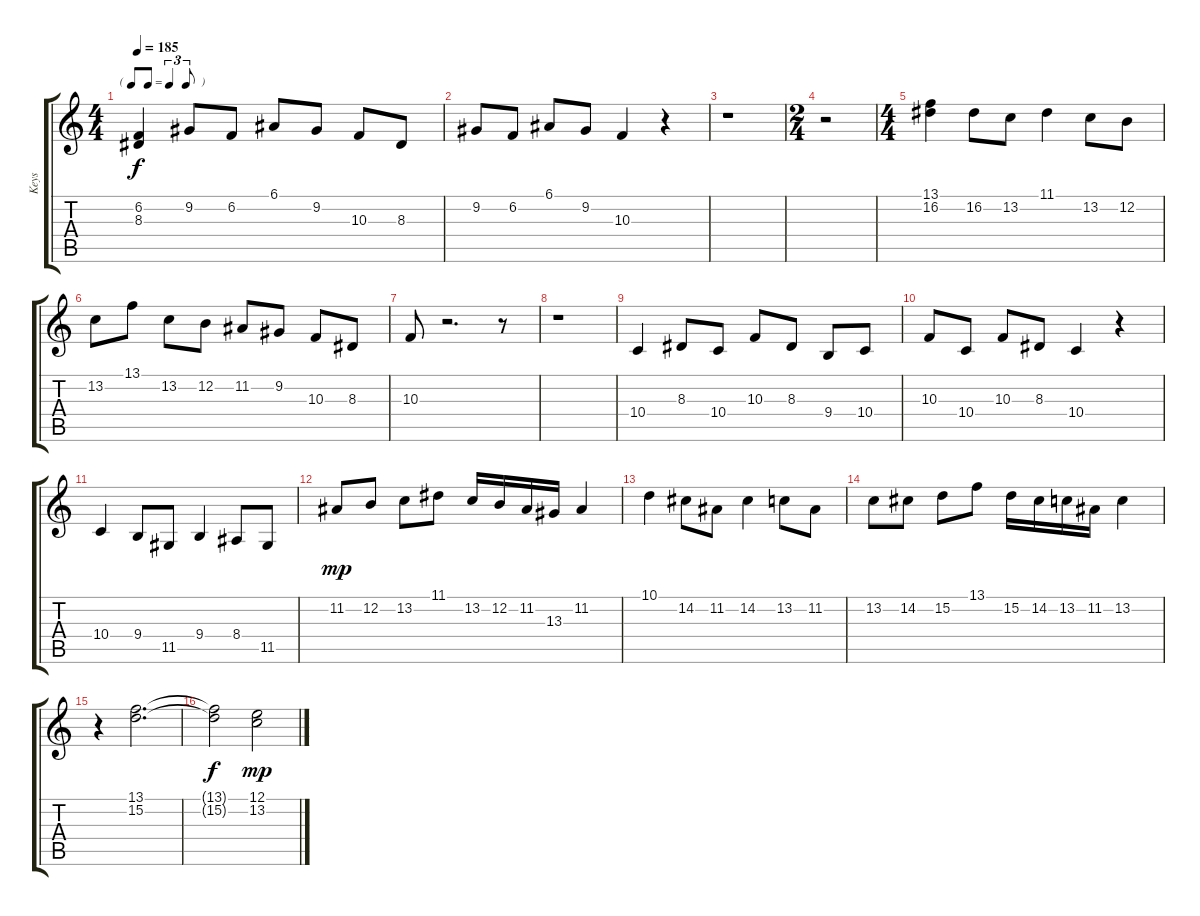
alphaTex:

\track ("Keys" "Keys") {instrument drawbarorgan}
\staff {score tabs}
\tuning (E4 B3 G3 D3 A2 E2) {hide}
\ts (4 4)
\tf triplet8th
\tempo 185
\clef g2
\ks c
(6.2 8.3).4{dy f} 9.2.8 6.2.8 6.1.8 9.2.8 10.3.8 8.3.8 |
9.2.8 6.2.8 6.1.8 9.2.8 10.3.4 r.4 |
r.1 |
\ts (2 4)
r.2 |
\ts (4 4)
(13.1 16.2).4 16.2.8 13.2.8 11.1.4 13.2.8 12.2.8 |
13.2.8 13.1.8 13.2.8 12.2.8 11.2.8 9.2.8 10.3.8 8.3.8 |
10.3.8 r.2{d} r.8 |
r.1 |
10.4.4 8.3.8 10.4.8 10.3.8 8.3.8 9.4.8 10.4.8 |
10.3.8 10.4.8 10.3.8 8.3.8 10.4.4 r.4 |
10.4.4 9.4.8 11.5.8 9.4.4 8.4.8 11.5.8 |
11.2.8{dy mp} 12.2.8 13.2.8 11.1.8 13.2.16 12.2.16 11.2.16 13.3.16 11.2.4 |
10.1.4 14.2.8 11.2.8 14.2.4 13.2.8 11.2.8 |
13.2.8 14.2.8 15.2.8 13.1.8 15.2.16 14.2.16 13.2.16 11.2.16 13.2.4 |
r.4 (13.1 15.2).2{d volume 10} |
(13.1{t} 15.2{t}).2{dy f} (12.1 13.2).2{dy mp}
